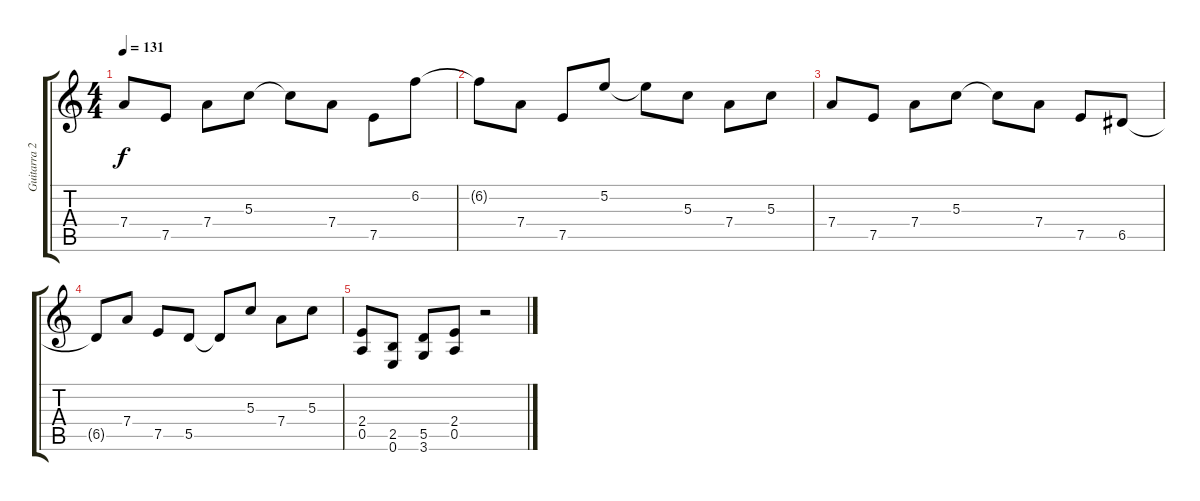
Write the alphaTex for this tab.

\track ("Guitarra 2" "Guitarra 2") {instrument distortionguitar}
\staff {score tabs}
\tuning (E4 B3 G3 D3 A2 E2) {hide}
\ts (4 4)
\tempo 131
\clef g2
\ks aminor
7.4.8{dy f} 7.5.8 7.4.8 5.3.8 5.3{t}.8 7.4.8 7.5.8 6.2.8 |
6.2{t}.8 7.4.8 7.5.8 5.2.8 5.2{t}.8 5.3.8 7.4.8 5.3.8 |
7.4.8 7.5.8 7.4.8 5.3.8 5.3{t}.8 7.4.8 7.5.8 6.5.8 |
6.5{t}.8 7.4.8 7.5.8 5.5.8 5.5{t}.8 5.3.8 7.4.8 5.3.8 |
(2.4 0.5).8 (2.5 0.6).8 (5.5 3.6).8 (2.4 0.5).8 r.2
